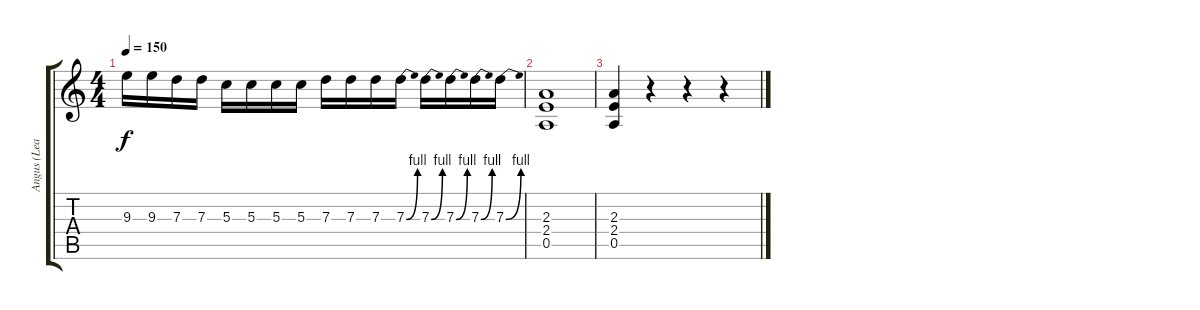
\track ("Angus (Lead)" "Angus (Lea") {instrument overdrivenguitar}
\staff {score tabs}
\tuning (E4 B3 G3 D3 A2 E2) {hide}
\ts (4 4)
\tempo 150
\clef g2
\ks c
9.3.16{dy f} 9.3.16 7.3.16 7.3.16 5.3.16 5.3.16 5.3.16 5.3.16 7.3.16 7.3.16 7.3.16 7.3{be (bend 0 0 60 4)}.16 7.3{be (bend 0 0 60 4)}.16 7.3{be (bend 0 0 60 4)}.16 7.3{be (bend 0 0 60 4)}.16 7.3{be (bend 0 0 60 4)}.16 |
(2.3 2.4 0.5).1 |
(2.3 2.4 0.5).4 r.4 r.4 r.4
